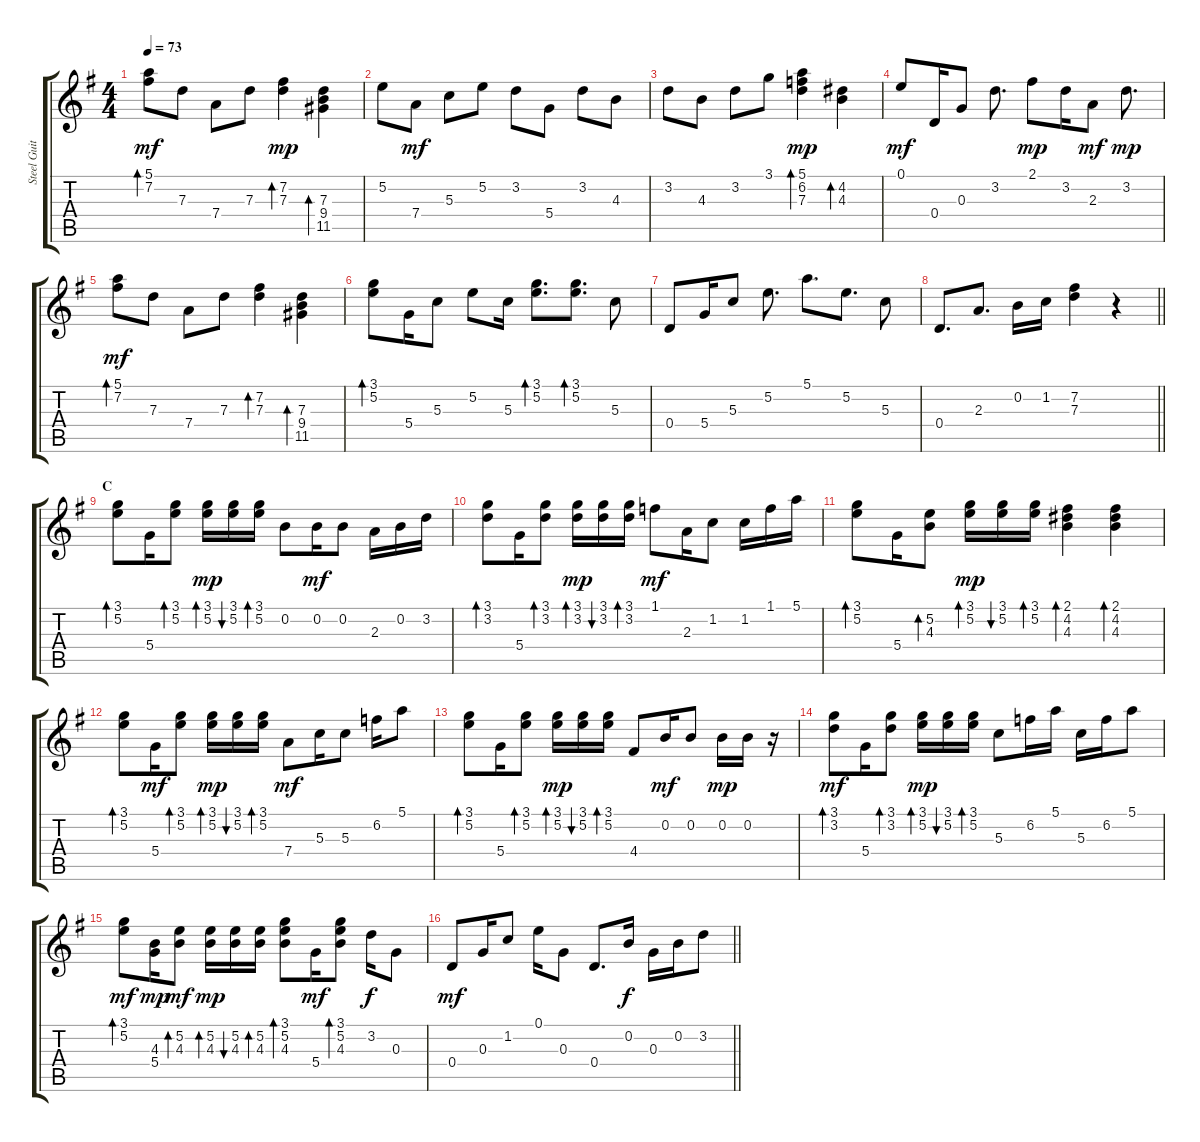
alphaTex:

\track ("Steel Guitar 2" "Steel Guit") {instrument acousticguitarsteel}
\staff {score tabs}
\tuning (E4 B3 G3 D3 A2 E2) {hide}
\ts (4 4)
\tempo 73
\clef g2
\ks g
(5.1 7.2).8{bd 60 dy mf} 7.3.8 7.4.8 7.3.8 (7.2 7.3).4{bd 60 dy mp} (7.3 9.4 11.5).4{bd 60} |
5.2.8 7.4.8{dy mf} 5.3.8 5.2.8 3.2.8 5.4.8 3.2.8 4.3.8 |
3.2.8 4.3.8 3.2.8 3.1.8 (5.1 6.2 7.3).4{bd 60 dy mp} (4.2 4.3).4{bd 60} |
0.1.8{dy mf} 0.4.16 0.3.8 3.2.8{d} 2.1.8{dy mp} 3.2.16 2.3.8{dy mf} 3.2.8{d dy mp} |
(5.1 7.2).8{bd 60 dy mf} 7.3.8 7.4.8 7.3.8 (7.2 7.3).4{bd 60} (7.3 9.4 11.5).4{bd 60} |
(3.1 5.2).8{bd 60} 5.4.16 5.3.8 5.2.8 5.3.16 (3.1 5.2).8{d bd 60} (3.1 5.2).8{d bd 60} 5.3.8 |
0.4.8 5.4.16 5.3.8 5.2.8{d} 5.1.8{d} 5.2.8{d} 5.3.8 |
\barLineRight lightlight
0.4.8{d} 2.3.8{d} 0.2.16 1.2.16 (7.2 7.3).4 r.4 |
\section ("" "C")
(3.1 5.2).8{bd 60} 5.4.16 (3.1 5.2).8{bd 60} (3.1 5.2).16{bd 60 dy mp} (3.1 5.2).16{bu 60} (3.1 5.2).16{bd 60} 0.2.8 0.2.16{dy mf} 0.2.8 2.3.16 0.2.16 3.2.16 |
(3.1 3.2).8{bd 60} 5.4.16 (3.1 3.2).8{bd 60} (3.1 3.2).16{bd 60 dy mp} (3.1 3.2).16{bu 60} (3.1 3.2).16{bd 60} 1.1.8{dy mf} 2.3.16 1.2.8 1.2.16 1.1.16 5.1.16 |
(3.1 5.2).8{bd 60} 5.4.16 (5.2 4.3).8{bd 60} (3.1 5.2).16{bd 60 dy mp} (3.1 5.2).16{bu 60} (3.1 5.2).16{bd 60} (2.1 4.2 4.3).4{bd 60} (2.1 4.2 4.3).4{bd 60} |
(3.1 5.2).8{bd 60} 5.4.16{dy mf} (3.1 5.2).8{bd 60} (3.1 5.2).16{bd 60 dy mp} (3.1 5.2).16{bu 60} (3.1 5.2).16{bd 60} 7.4.8{dy mf} 5.3.16 5.3.8 6.2.16 5.1.8 |
(3.1 5.2).8{bd 60} 5.4.16 (3.1 5.2).8{bd 60} (3.1 5.2).16{bd 60 dy mp} (3.1 5.2).16{bu 60} (3.1 5.2).16{bd 60} 4.4.8 0.2.16{dy mf} 0.2.8 0.2.16{dy mp} 0.2.16 r.16 |
(3.1 3.2).8{bd 60 dy mf} 5.4.16 (3.1 3.2).8{bd 60} (3.1 5.2).16{bd 60 dy mp} (3.1 5.2).16{bu 60} (3.1 5.2).16{bd 60} 5.3.8 6.2.16 5.1.16 5.3.16 6.2.16 5.1.8 |
(3.1 5.2).8{bd 60 dy mf} (4.3 5.4).16{dy mp} (5.2 4.3).8{bd 60 dy mf} (5.2 4.3).16{bd 60 dy mp} (5.2 4.3).16{bu 60} (5.2 4.3).16{bd 60} (3.1 5.2 4.3).8{bd 60} 5.4.16{dy mf} (3.1 5.2 4.3).8{bd 60} 3.2.16{dy f} 0.3.8 |
\barLineRight lightlight
0.4.8{dy mf} 0.3.16 1.2.8 0.1.16 0.3.8 0.4.8{d} 0.2.16{dy f} 0.3.16 0.2.16 3.2.8
